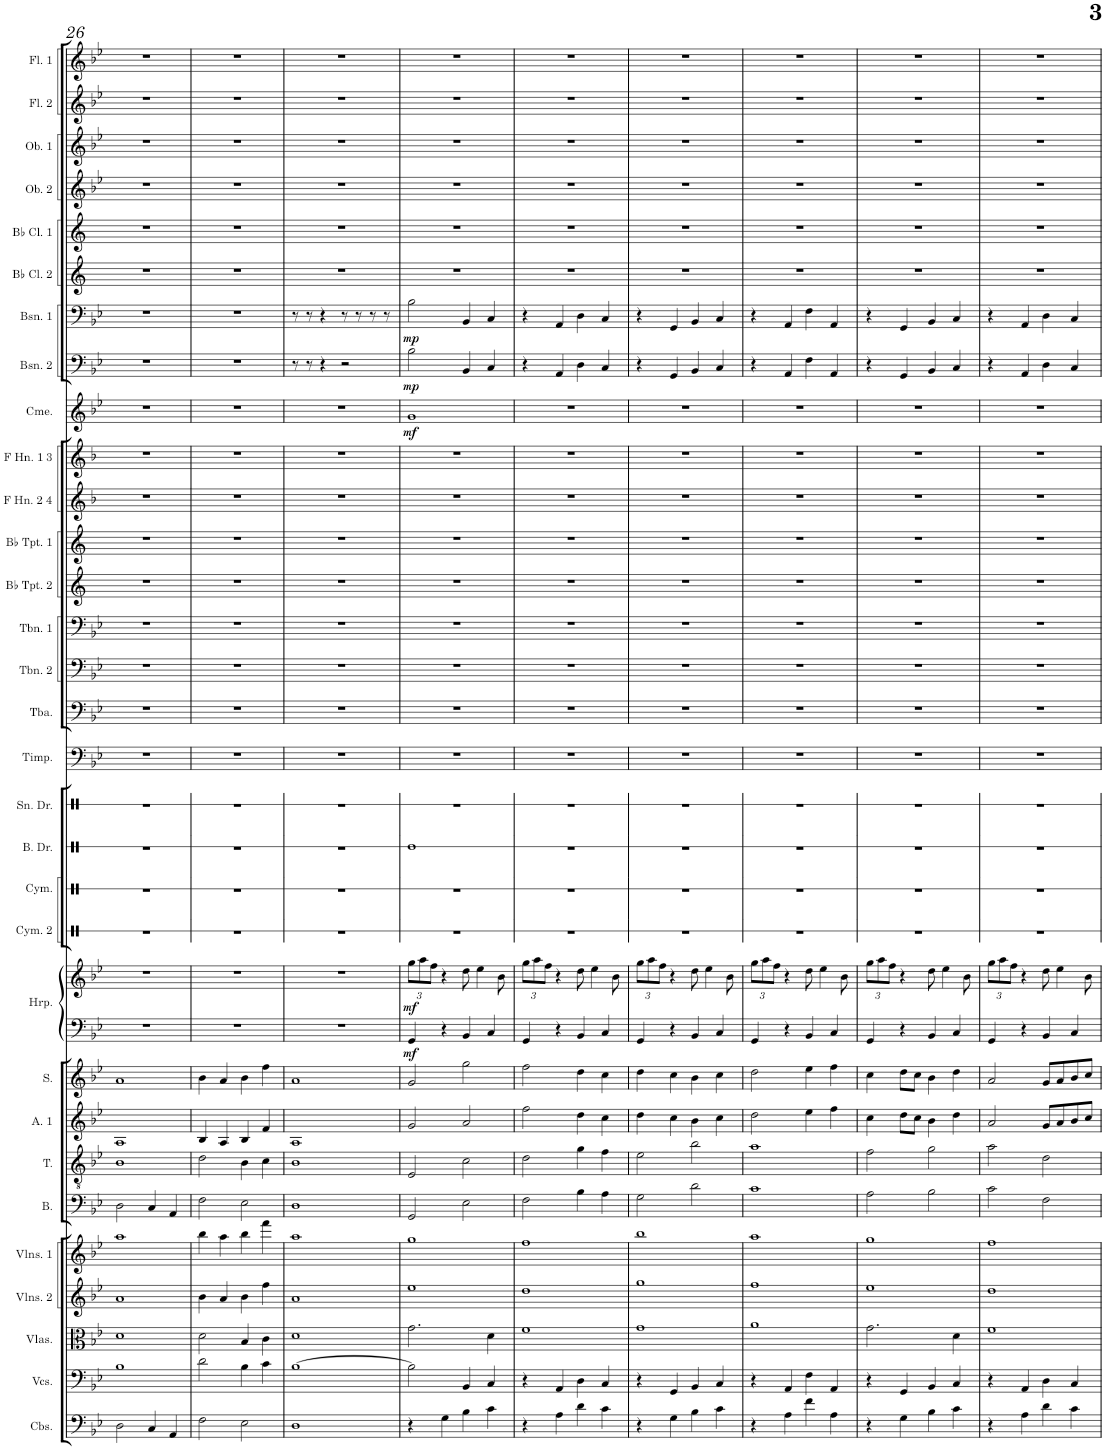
**kern	**kern	**kern	**kern	**kern	**kern	**kern	**kern	**kern	**kern	**kern	**dynam	**kern	**kern	**kern	**kern	**kern	**kern	**kern	**kern	**kern	**kern	**kern	**kern	**kern	**dynam	**kern	**dynam	**kern	**dynam	**kern	**kern	**kern	**kern	**kern	**kern
*part31	*part30	*part29	*part28	*part27	*part26	*part25	*part24	*part23	*part22	*part22	*part22	*part21	*part20	*part19	*part18	*part17	*part16	*part15	*part14	*part13	*part12	*part11	*part10	*part9	*part9	*part8	*part8	*part7	*part7	*part6	*part5	*part4	*part3	*part2	*part1
*staff32	*staff31	*staff30	*staff29	*staff28	*staff27	*staff26	*staff25	*staff24	*staff23	*staff22	*staff22/23	*staff21	*staff20	*staff19	*staff18	*staff17	*staff16	*staff15	*staff14	*staff13	*staff12	*staff11	*staff10	*staff9	*staff9	*staff8	*staff8	*staff7	*staff7	*staff6	*staff5	*staff4	*staff3	*staff2	*staff1
*I"Contrabasses	*I"Violoncellos	*I"Violas	*I"Violins 2	*I"Violins 1	*I"Bass	*I"Tenor	*I"Alto 1	*I"Soprano	*I"Harp	*	*	*I"Cymbal 2	*I"Cymbal	*I"Bass Drum	*I"Snare Drum	*I"Timpani	*I"Tuba	*I"Trombone 2	*I"Trombone 1	*I"Bb Trumpet 2	*I"Bb Trumpet 1	*I"F Horn 2 &amp; 4	*I"F Horn 1 &amp; 3	*I"Chimes	*	*I"Bassoon 2	*	*I"Bassoon 1	*	*I"Bb Clarinet 2	*I"Bb Clarinet 1	*I"Oboe 2	*I"Oboe 1	*I"Flute 2	*I"Flute 1
*I'Cbs.	*I'Vcs.	*I'Vlas.	*I'Vlns. 2	*I'Vlns. 1	*I'B.	*I'T.	*I'A. 1	*I'S.	*I'Hrp.	*	*	*I'Cym. 2	*I'Cym.	*I'B. Dr.	*I'Sn. Dr.	*I'Timp.	*I'Tba.	*I'Tbn. 2	*I'Tbn. 1	*I'Bb Tpt. 2	*I'Bb Tpt. 1	*I'F Hn. 2 4	*I'F Hn. 1 3	*I'Cme.	*	*I'Bsn. 2	*	*I'Bsn. 1	*	*I'Bb Cl. 2	*I'Bb Cl. 1	*I'Ob. 2	*I'Ob. 1	*I'Fl. 2	*I'Fl. 1
!!LO:PB:g=z
*clefF4	*clefF4	*clefC3	*clefG2	*clefG2	*clefF4	*clefGv2	*clefG2	*clefG2	*clefF4	*clefG2	*	*clefX	*clefX	*clefX	*clefX	*clefF4	*clefF4	*clefF4	*clefF4	*clefG2	*clefG2	*clefG2	*clefG2	*clefG2	*	*clefF4	*	*clefF4	*	*clefG2	*clefG2	*clefG2	*clefG2	*clefG2	*clefG2
*Trd7c12	*	*	*	*	*	*	*	*	*	*	*	*	*	*	*	*	*	*	*	*Trd1c2	*Trd1c2	*Trd4c7	*Trd4c7	*	*	*	*	*	*	*Trd1c2	*Trd1c2	*	*	*	*
*k[b-e-]	*k[b-e-]	*k[b-e-]	*k[b-e-]	*k[b-e-]	*k[b-e-]	*k[b-e-]	*k[b-e-]	*k[b-e-]	*k[b-e-]	*k[b-e-]	*	*k[]	*k[]	*k[]	*k[]	*k[b-e-]	*k[b-e-]	*k[b-e-]	*k[b-e-]	*k[]	*k[]	*k[b-]	*k[b-]	*k[b-e-]	*	*k[b-e-]	*	*k[b-e-]	*	*k[]	*k[]	*k[b-e-]	*k[b-e-]	*k[b-e-]	*k[b-e-]
*M4/4	*M4/4	*M4/4	*M4/4	*M4/4	*M4/4	*M4/4	*M4/4	*M4/4	*M4/4	*M4/4	*	*M4/4	*M4/4	*M4/4	*M4/4	*M4/4	*M4/4	*M4/4	*M4/4	*M4/4	*M4/4	*M4/4	*M4/4	*M4/4	*	*M4/4	*	*M4/4	*	*M4/4	*M4/4	*M4/4	*M4/4	*M4/4	*M4/4
=26	=26	=26	=26	=26	=26	=26	=26	=26	=26	=26	=26	=26	=26	=26	=26	=26	=26	=26	=26	=26	=26	=26	=26	=26	=26	=26	=26	=26	=26	=26	=26	=26	=26	=26	=26
2D\	1B-	1d	1a	1aa	2D\	1B-	1A	1a	1r	1r	.	1r	1r	1r	1r	1r	1r	1r	1r	1r	1r	1r	1r	1r	.	1r	.	1r	.	1r	1r	1r	1r	1r	1r
4C/	.	.	.	.	4C/	.	.	.	.	.	.	.	.	.	.	.	.	.	.	.	.	.	.	.	.	.	.	.	.	.	.	.	.	.	.
4AA/	.	.	.	.	4AA/	.	.	.	.	.	.	.	.	.	.	.	.	.	.	.	.	.	.	.	.	.	.	.	.	.	.	.	.	.	.
=27	=27	=27	=27	=27	=27	=27	=27	=27	=27	=27	=27	=27	=27	=27	=27	=27	=27	=27	=27	=27	=27	=27	=27	=27	=27	=27	=27	=27	=27	=27	=27	=27	=27	=27	=27
2F\	2d\	2d\	4b-\	4bb-\	2F\	2d\	4B-/	4b-\	1r	1r	.	1r	1r	1r	1r	1r	1r	1r	1r	1r	1r	1r	1r	1r	.	1r	.	1r	.	1r	1r	1r	1r	1r	1r
.	.	.	4a/	4aa\	.	.	4A/	4a/	.	.	.	.	.	.	.	.	.	.	.	.	.	.	.	.	.	.	.	.	.	.	.	.	.	.	.
2E-\	4B-\	4B-/	4b-\	4bb-\	2E-\	4B-\	4B-/	4b-\	.	.	.	.	.	.	.	.	.	.	.	.	.	.	.	.	.	.	.	.	.	.	.	.	.	.	.
.	4c\	4c\	4ff\	4fff\	.	4c\	4f/	4ff\	.	.	.	.	.	.	.	.	.	.	.	.	.	.	.	.	.	.	.	.	.	.	.	.	.	.	.
=28	=28	=28	=28	=28	=28	=28	=28	=28	=28	=28	=28	=28	=28	=28	=28	=28	=28	=28	=28	=28	=28	=28	=28	=28	=28	=28	=28	=28	=28	=28	=28	=28	=28	=28	=28
1D	[1B-	1d	1a	1aa	1D	1B-	1A	1a	1r	1r	.	1r	1r	1r	1r	1r	1r	1r	1r	1r	1r	1r	1r	1r	.	8r	.	8r	.	1r	1r	1r	1r	1r	1r
.	.	.	.	.	.	.	.	.	.	.	.	.	.	.	.	.	.	.	.	.	.	.	.	.	.	8r	.	8r	.	.	.	.	.	.	.
.	.	.	.	.	.	.	.	.	.	.	.	.	.	.	.	.	.	.	.	.	.	.	.	.	.	4r	.	4r	.	.	.	.	.	.	.
.	.	.	.	.	.	.	.	.	.	.	.	.	.	.	.	.	.	.	.	.	.	.	.	.	.	2r	.	8r	.	.	.	.	.	.	.
.	.	.	.	.	.	.	.	.	.	.	.	.	.	.	.	.	.	.	.	.	.	.	.	.	.	.	.	8r	.	.	.	.	.	.	.
.	.	.	.	.	.	.	.	.	.	.	.	.	.	.	.	.	.	.	.	.	.	.	.	.	.	.	.	8r	.	.	.	.	.	.	.
.	.	.	.	.	.	.	.	.	.	.	.	.	.	.	.	.	.	.	.	.	.	.	.	.	.	.	.	8r	.	.	.	.	.	.	.
=29	=29	=29	=29	=29	=29	=29	=29	=29	=29	=29	=29	=29	=29	=29	=29	=29	=29	=29	=29	=29	=29	=29	=29	=29	=29	=29	=29	=29	=29	=29	=29	=29	=29	=29	=29
*	*	*	*	*	*	*	*	*	*	*Xbrackettup	*	*	*	*	*	*	*	*	*	*	*	*	*	*	*	*	*	*	*	*	*	*	*	*	*
!	!	!	!	!	!	!	!	!	!	!	!LO:DY:b=2	!	!	!	!	!	!	!	!	!	!	!	!	!	!	!	!	!	!	!	!	!	!	!	!
!	!	!	!	!	!	!	!	!	!	!	!LO:DY:n=1:b	!	!	!	!	!	!	!	!	!	!	!	!	!	!LO:DY:b	!	!LO:DY:b	!	!LO:DY:b	!	!	!	!	!	!
4r	2B-\]	2.g\	1ee-	1gg	2GG/	2E-/	2g/	2g/	4GG/	12gg\L	mf mf	1r	1r	1Re	1r	1r	1r	1r	1r	1r	1r	1r	1r	1g	mf	2B-\	mp	2B-\	mp	1r	1r	1r	1r	1r	1r
.	.	.	.	.	.	.	.	.	.	12aa\	.	.	.	.	.	.	.	.	.	.	.	.	.	.	.	.	.	.	.	.	.	.	.	.	.
.	.	.	.	.	.	.	.	.	.	12ff\J	.	.	.	.	.	.	.	.	.	.	.	.	.	.	.	.	.	.	.	.	.	.	.	.	.
4G\	.	.	.	.	.	.	.	.	4r	4r	.	.	.	.	.	.	.	.	.	.	.	.	.	.	.	.	.	.	.	.	.	.	.	.	.
4B-\	4BB-/	.	.	.	2E-\	2c\	2a/	2gg\	4BB-/	8dd\	.	.	.	.	.	.	.	.	.	.	.	.	.	.	.	4BB-/	.	4BB-/	.	.	.	.	.	.	.
.	.	.	.	.	.	.	.	.	.	4ee-\	.	.	.	.	.	.	.	.	.	.	.	.	.	.	.	.	.	.	.	.	.	.	.	.	.
4c\	4C/	4d\	.	.	.	.	.	.	4C/	.	.	.	.	.	.	.	.	.	.	.	.	.	.	.	.	4C/	.	4C/	.	.	.	.	.	.	.
.	.	.	.	.	.	.	.	.	.	8b-\	.	.	.	.	.	.	.	.	.	.	.	.	.	.	.	.	.	.	.	.	.	.	.	.	.
=30	=30	=30	=30	=30	=30	=30	=30	=30	=30	=30	=30	=30	=30	=30	=30	=30	=30	=30	=30	=30	=30	=30	=30	=30	=30	=30	=30	=30	=30	=30	=30	=30	=30	=30	=30
4r	4r	1f	1dd	1ff	2F\	2d\	2ff\	2ff\	4GG/	12gg\L	.	1r	1r	1r	1r	1r	1r	1r	1r	1r	1r	1r	1r	1r	.	4r	.	4r	.	1r	1r	1r	1r	1r	1r
.	.	.	.	.	.	.	.	.	.	12aa\	.	.	.	.	.	.	.	.	.	.	.	.	.	.	.	.	.	.	.	.	.	.	.	.	.
.	.	.	.	.	.	.	.	.	.	12ff\J	.	.	.	.	.	.	.	.	.	.	.	.	.	.	.	.	.	.	.	.	.	.	.	.	.
4A\	4AA/	.	.	.	.	.	.	.	4r	4r	.	.	.	.	.	.	.	.	.	.	.	.	.	.	.	4AA/	.	4AA/	.	.	.	.	.	.	.
4d\	4D\	.	.	.	4B-\	4g\	4dd\	4dd\	4BB-/	8dd\	.	.	.	.	.	.	.	.	.	.	.	.	.	.	.	4D\	.	4D\	.	.	.	.	.	.	.
.	.	.	.	.	.	.	.	.	.	4ee-\	.	.	.	.	.	.	.	.	.	.	.	.	.	.	.	.	.	.	.	.	.	.	.	.	.
4c\	4C/	.	.	.	4A\	4f\	4cc\	4cc\	4C/	.	.	.	.	.	.	.	.	.	.	.	.	.	.	.	.	4C/	.	4C/	.	.	.	.	.	.	.
.	.	.	.	.	.	.	.	.	.	8b-\	.	.	.	.	.	.	.	.	.	.	.	.	.	.	.	.	.	.	.	.	.	.	.	.	.
=31	=31	=31	=31	=31	=31	=31	=31	=31	=31	=31	=31	=31	=31	=31	=31	=31	=31	=31	=31	=31	=31	=31	=31	=31	=31	=31	=31	=31	=31	=31	=31	=31	=31	=31	=31
4r	4r	1g	1gg	1bb-	2G\	2e-\	4dd\	4dd\	4GG/	12gg\L	.	1r	1r	1r	1r	1r	1r	1r	1r	1r	1r	1r	1r	1r	.	4r	.	4r	.	1r	1r	1r	1r	1r	1r
.	.	.	.	.	.	.	.	.	.	12aa\	.	.	.	.	.	.	.	.	.	.	.	.	.	.	.	.	.	.	.	.	.	.	.	.	.
.	.	.	.	.	.	.	.	.	.	12ff\J	.	.	.	.	.	.	.	.	.	.	.	.	.	.	.	.	.	.	.	.	.	.	.	.	.
4G\	4GG/	.	.	.	.	.	4cc\	4cc\	4r	4r	.	.	.	.	.	.	.	.	.	.	.	.	.	.	.	4GG/	.	4GG/	.	.	.	.	.	.	.
4B-\	4BB-/	.	.	.	2d\	2b-\	4b-\	4b-\	4BB-/	8dd\	.	.	.	.	.	.	.	.	.	.	.	.	.	.	.	4BB-/	.	4BB-/	.	.	.	.	.	.	.
.	.	.	.	.	.	.	.	.	.	4ee-\	.	.	.	.	.	.	.	.	.	.	.	.	.	.	.	.	.	.	.	.	.	.	.	.	.
4c\	4C/	.	.	.	.	.	4cc\	4cc\	4C/	.	.	.	.	.	.	.	.	.	.	.	.	.	.	.	.	4C/	.	4C/	.	.	.	.	.	.	.
.	.	.	.	.	.	.	.	.	.	8b-\	.	.	.	.	.	.	.	.	.	.	.	.	.	.	.	.	.	.	.	.	.	.	.	.	.
=32	=32	=32	=32	=32	=32	=32	=32	=32	=32	=32	=32	=32	=32	=32	=32	=32	=32	=32	=32	=32	=32	=32	=32	=32	=32	=32	=32	=32	=32	=32	=32	=32	=32	=32	=32
4r	4r	1a	1ff	1aa	1c	1a	2dd\	2dd\	4GG/	12gg\L	.	1r	1r	1r	1r	1r	1r	1r	1r	1r	1r	1r	1r	1r	.	4r	.	4r	.	1r	1r	1r	1r	1r	1r
.	.	.	.	.	.	.	.	.	.	12aa\	.	.	.	.	.	.	.	.	.	.	.	.	.	.	.	.	.	.	.	.	.	.	.	.	.
.	.	.	.	.	.	.	.	.	.	12ff\J	.	.	.	.	.	.	.	.	.	.	.	.	.	.	.	.	.	.	.	.	.	.	.	.	.
4A\	4AA/	.	.	.	.	.	.	.	4r	4r	.	.	.	.	.	.	.	.	.	.	.	.	.	.	.	4AA/	.	4AA/	.	.	.	.	.	.	.
4f\	4F\	.	.	.	.	.	4ee-\	4ee-\	4BB-/	8dd\	.	.	.	.	.	.	.	.	.	.	.	.	.	.	.	4F\	.	4F\	.	.	.	.	.	.	.
.	.	.	.	.	.	.	.	.	.	4ee-\	.	.	.	.	.	.	.	.	.	.	.	.	.	.	.	.	.	.	.	.	.	.	.	.	.
4A\	4AA/	.	.	.	.	.	4ff\	4ff\	4C/	.	.	.	.	.	.	.	.	.	.	.	.	.	.	.	.	4AA/	.	4AA/	.	.	.	.	.	.	.
.	.	.	.	.	.	.	.	.	.	8b-\	.	.	.	.	.	.	.	.	.	.	.	.	.	.	.	.	.	.	.	.	.	.	.	.	.
=33	=33	=33	=33	=33	=33	=33	=33	=33	=33	=33	=33	=33	=33	=33	=33	=33	=33	=33	=33	=33	=33	=33	=33	=33	=33	=33	=33	=33	=33	=33	=33	=33	=33	=33	=33
4r	4r	2.g\	1ee-	1gg	2A\	2f\	4cc\	4cc\	4GG/	12gg\L	.	1r	1r	1r	1r	1r	1r	1r	1r	1r	1r	1r	1r	1r	.	4r	.	4r	.	1r	1r	1r	1r	1r	1r
.	.	.	.	.	.	.	.	.	.	12aa\	.	.	.	.	.	.	.	.	.	.	.	.	.	.	.	.	.	.	.	.	.	.	.	.	.
.	.	.	.	.	.	.	.	.	.	12ff\J	.	.	.	.	.	.	.	.	.	.	.	.	.	.	.	.	.	.	.	.	.	.	.	.	.
4G\	4GG/	.	.	.	.	.	8dd\L	8dd\L	4r	4r	.	.	.	.	.	.	.	.	.	.	.	.	.	.	.	4GG/	.	4GG/	.	.	.	.	.	.	.
.	.	.	.	.	.	.	8cc\J	8cc\J	.	.	.	.	.	.	.	.	.	.	.	.	.	.	.	.	.	.	.	.	.	.	.	.	.	.	.
4B-\	4BB-/	.	.	.	2B-\	2g\	4b-\	4b-\	4BB-/	8dd\	.	.	.	.	.	.	.	.	.	.	.	.	.	.	.	4BB-/	.	4BB-/	.	.	.	.	.	.	.
.	.	.	.	.	.	.	.	.	.	4ee-\	.	.	.	.	.	.	.	.	.	.	.	.	.	.	.	.	.	.	.	.	.	.	.	.	.
4c\	4C/	4d\	.	.	.	.	4dd\	4dd\	4C/	.	.	.	.	.	.	.	.	.	.	.	.	.	.	.	.	4C/	.	4C/	.	.	.	.	.	.	.
.	.	.	.	.	.	.	.	.	.	8b-\	.	.	.	.	.	.	.	.	.	.	.	.	.	.	.	.	.	.	.	.	.	.	.	.	.
=34	=34	=34	=34	=34	=34	=34	=34	=34	=34	=34	=34	=34	=34	=34	=34	=34	=34	=34	=34	=34	=34	=34	=34	=34	=34	=34	=34	=34	=34	=34	=34	=34	=34	=34	=34
4r	4r	1f	1dd	1ff	2c\	2a\	2a/	2a/	4GG/	12gg\L	.	1r	1r	1r	1r	1r	1r	1r	1r	1r	1r	1r	1r	1r	.	4r	.	4r	.	1r	1r	1r	1r	1r	1r
.	.	.	.	.	.	.	.	.	.	12aa\	.	.	.	.	.	.	.	.	.	.	.	.	.	.	.	.	.	.	.	.	.	.	.	.	.
.	.	.	.	.	.	.	.	.	.	12ff\J	.	.	.	.	.	.	.	.	.	.	.	.	.	.	.	.	.	.	.	.	.	.	.	.	.
4A\	4AA/	.	.	.	.	.	.	.	4r	4r	.	.	.	.	.	.	.	.	.	.	.	.	.	.	.	4AA/	.	4AA/	.	.	.	.	.	.	.
4d\	4D\	.	.	.	2F\	2d\	8g/L	8g/L	4BB-/	8dd\	.	.	.	.	.	.	.	.	.	.	.	.	.	.	.	4D\	.	4D\	.	.	.	.	.	.	.
.	.	.	.	.	.	.	8a/	8a/	.	4ee-\	.	.	.	.	.	.	.	.	.	.	.	.	.	.	.	.	.	.	.	.	.	.	.	.	.
4c\	4C/	.	.	.	.	.	8b-/	8b-/	4C/	.	.	.	.	.	.	.	.	.	.	.	.	.	.	.	.	4C/	.	4C/	.	.	.	.	.	.	.
.	.	.	.	.	.	.	8cc/J	8cc/J	.	8b-\	.	.	.	.	.	.	.	.	.	.	.	.	.	.	.	.	.	.	.	.	.	.	.	.	.
=	=	=	=	=	=	=	=	=	=	=	=	=	=	=	=	=	=	=	=	=	=	=	=	=	=	=	=	=	=	=	=	=	=	=	=
*-	*-	*-	*-	*-	*-	*-	*-	*-	*-	*-	*-	*-	*-	*-	*-	*-	*-	*-	*-	*-	*-	*-	*-	*-	*-	*-	*-	*-	*-	*-	*-	*-	*-	*-	*-
